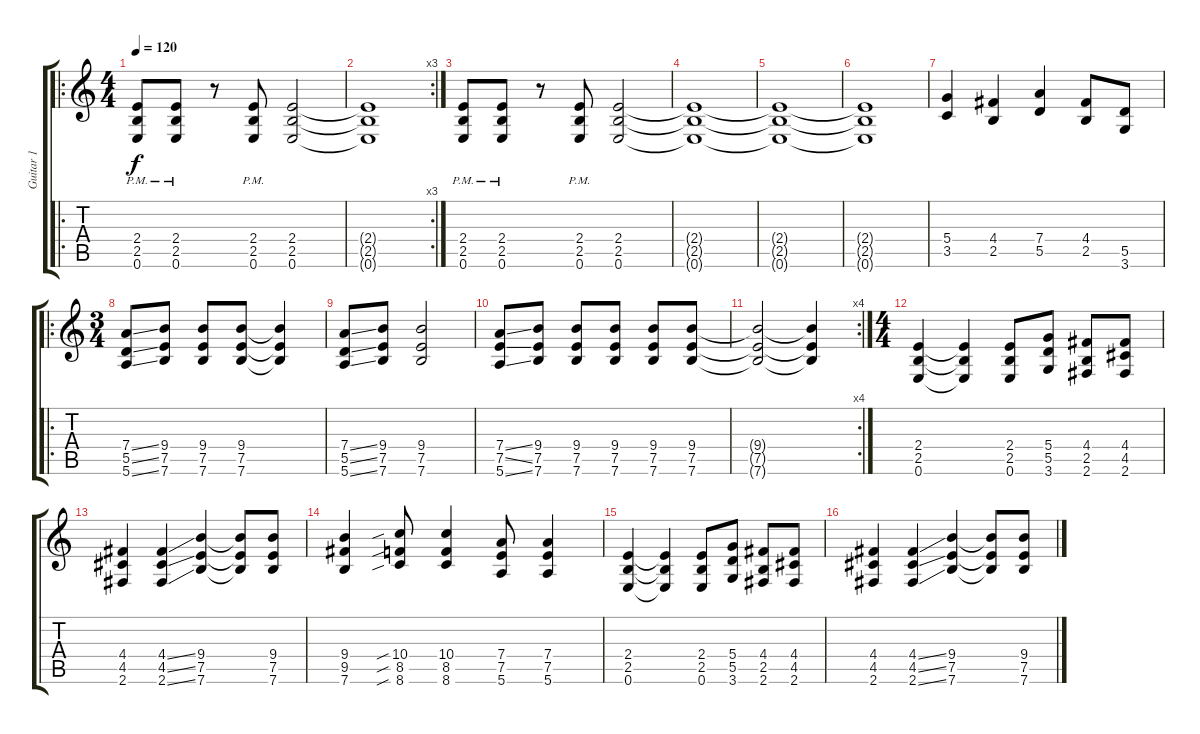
\track ("Guitar 1" "Guitar 1") {instrument distortionguitar}
\staff {score tabs}
\tuning (E4 B3 G3 D3 A2 E2) {hide}
\ro
\ts (4 4)
\tempo 120
\clef g2
\ks c
(2.4{pm} 2.5{pm} 0.6{pm}).8{dy f instrument distortionguitar} (2.4{pm} 2.5{pm} 0.6{pm}).8 r.8 (2.4{pm} 2.5{pm} 0.6{pm}).8 (2.4 2.5 0.6).2 |
\rc 3
(2.4{t} 2.5{t} 0.6{t}).1 |
(2.4{pm} 2.5{pm} 0.6{pm}).8 (2.4{pm} 2.5{pm} 0.6{pm}).8 r.8 (2.4{pm} 2.5{pm} 0.6{pm}).8 (2.4 2.5 0.6).2 |
(2.4{t} 2.5{t} 0.6{t}).1 |
(2.4{t} 2.5{t} 0.6{t}).1 |
(2.4{t} 2.5{t} 0.6{t}).1 |
(5.4 3.5).4 (4.4 2.5).4 (7.4 5.5).4 (4.4 2.5).8 (5.5 3.6).8 |
\ro
\ts (3 4)
(7.4{ss} 5.5{ss} 5.6{ss}).8 (9.4 7.5 7.6).8 (9.4 7.5 7.6).8 (9.4 7.5 7.6).8 (9.4{t} 7.5{t} 7.6{t}).4 |
(7.4{ss} 5.5{ss} 5.6{ss}).8 (9.4 7.5 7.6).8 (9.4 7.5 7.6).2 |
(7.4{ss} 7.5{ss} 5.6{ss}).8 (9.4 7.5 7.6).8 (9.4 7.5 7.6).8 (9.4 7.5 7.6).8 (9.4 7.5 7.6).8 (9.4 7.5 7.6).8 |
\rc 4
(9.4{t} 7.5{t} 7.6{t}).2 (9.4{t} 7.5{t} 7.6{t}).4 |
\ts (4 4)
(2.4 2.5 0.6).4 (2.4{t} 2.5{t} 0.6{t}).4 (2.4 2.5 0.6).8 (5.4 5.5 3.6).8 (4.4 2.5 2.6).8 (4.4 4.5 2.6).8 |
(4.4 4.5 2.6).4 (4.4{ss} 4.5{ss} 2.6{ss}).4 (9.4 7.5 7.6).4 (9.4{t} 7.5{t} 7.6{t}).8 (9.4 7.5 7.6).8 |
(9.4 9.5 7.6).4 (10.4{sib} 8.5{sib} 8.6{sib}).8 (10.4 8.5 8.6).4 (7.4 7.5 5.6).8 (7.4 7.5 5.6).4 |
(2.4 2.5 0.6).4 (2.4{t} 2.5{t} 0.6{t}).4 (2.4 2.5 0.6).8 (5.4 5.5 3.6).8 (4.4 2.5 2.6).8 (4.4 4.5 2.6).8 |
(4.4 4.5 2.6).4 (4.4{ss} 4.5{ss} 2.6{ss}).4 (9.4 7.5 7.6).4 (9.4{t} 7.5{t} 7.6{t}).8 (9.4 7.5 7.6).8
